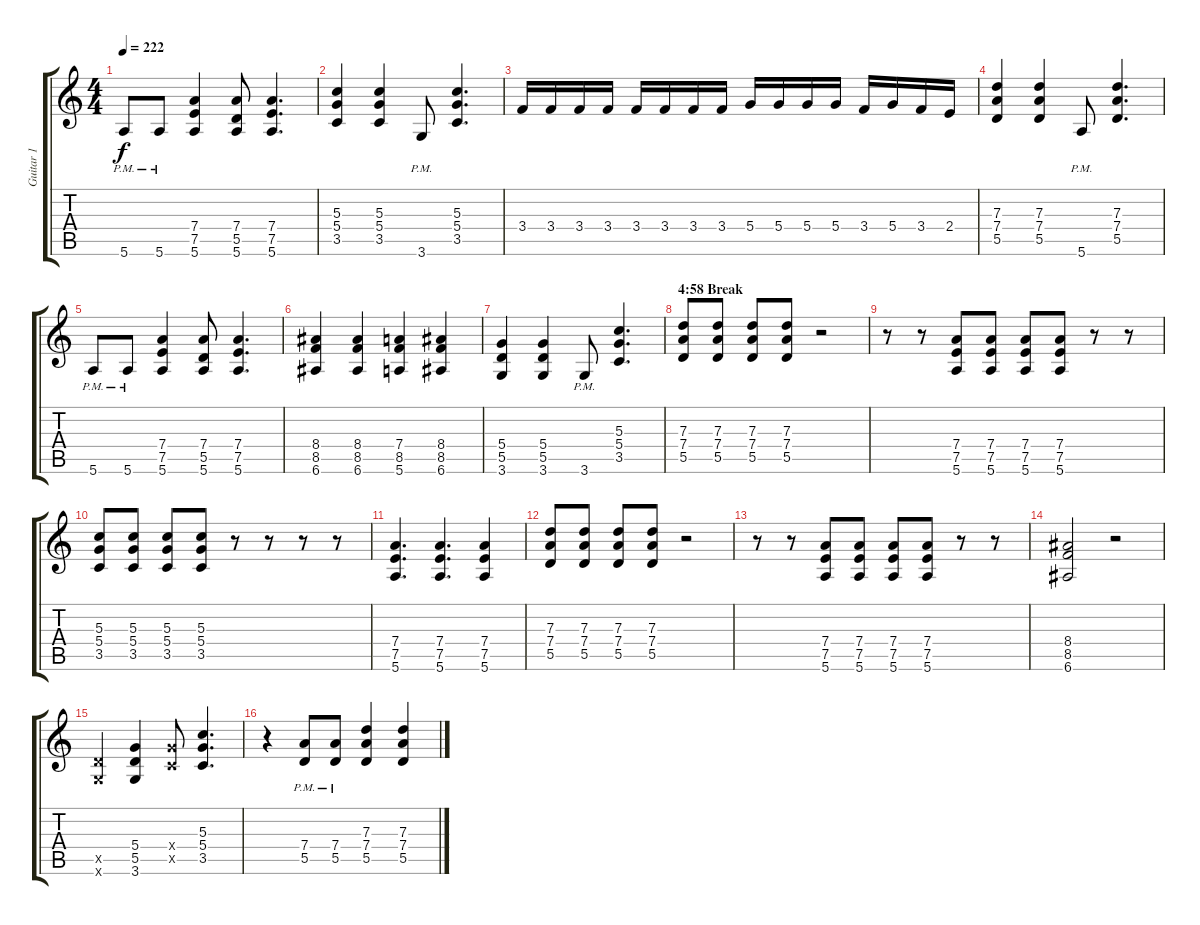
\track ("Guitar 1" "Guitar 1") {instrument distortionguitar}
\staff {score tabs}
\tuning (E4 B3 G3 D3 A2 E2) {hide}
\ts (4 4)
\tempo 222
\clef g2
\ks c
5.6{pm}.8{dy f} 5.6{pm}.8 (7.4 7.5 5.6).4 (7.4 5.5 5.6).8 (7.4 7.5 5.6).4{d} |
(5.3 5.4 3.5).4 (5.3 5.4 3.5).4 3.6{pm}.8 (5.3 5.4 3.5).4{d} |
3.4.16 3.4.16 3.4.16 3.4.16 3.4.16 3.4.16 3.4.16 3.4.16 5.4.16 5.4.16 5.4.16 5.4.16 3.4.16 5.4.16 3.4.16 2.4.16 |
(7.3 7.4 5.5).4 (7.3 7.4 5.5).4 5.6{pm}.8 (7.3 7.4 5.5).4{d} |
5.6{pm}.8 5.6{pm}.8 (7.4 7.5 5.6).4 (7.4 5.5 5.6).8 (7.4 7.5 5.6).4{d} |
(8.4 8.5 6.6).4 (8.4 8.5 6.6).4 (7.4 8.5 5.6).4 (8.4 8.5 6.6).4 |
(5.4 5.5 3.6).4 (5.4 5.5 3.6).4 3.6{pm}.8 (5.3 5.4 3.5).4{d} |
\section ("" "4:58 Break")
(7.3 7.4 5.5).8 (7.3 7.4 5.5).8 (7.3 7.4 5.5).8 (7.3 7.4 5.5).8 r.2 |
r.8 r.8 (7.4 7.5 5.6).8 (7.4 7.5 5.6).8 (7.4 7.5 5.6).8 (7.4 7.5 5.6).8 r.8 r.8 |
(5.3 5.4 3.5).8 (5.3 5.4 3.5).8 (5.3 5.4 3.5).8 (5.3 5.4 3.5).8 r.8 r.8 r.8 r.8 |
(7.4 7.5 5.6).4{d} (7.4 7.5 5.6).4{d} (7.4 7.5 5.6).4 |
(7.3 7.4 5.5).8 (7.3 7.4 5.5).8 (7.3 7.4 5.5).8 (7.3 7.4 5.5).8 r.2 |
r.8 r.8 (7.4 7.5 5.6).8 (7.4 7.5 5.6).8 (7.4 7.5 5.6).8 (7.4 7.5 5.6).8 r.8 r.8 |
(8.4 8.5 6.6).2 r.2 |
(5.5{x} 3.6{x}).4 (5.4 5.5 3.6).4 (5.4{x} 3.5{x}).8 (5.3 5.4 3.5).4{d} |
r.4 (7.4{pm} 5.5{pm}).8 (7.4{pm} 5.5{pm}).8 (7.3 7.4 5.5).4 (7.3 7.4 5.5).4
